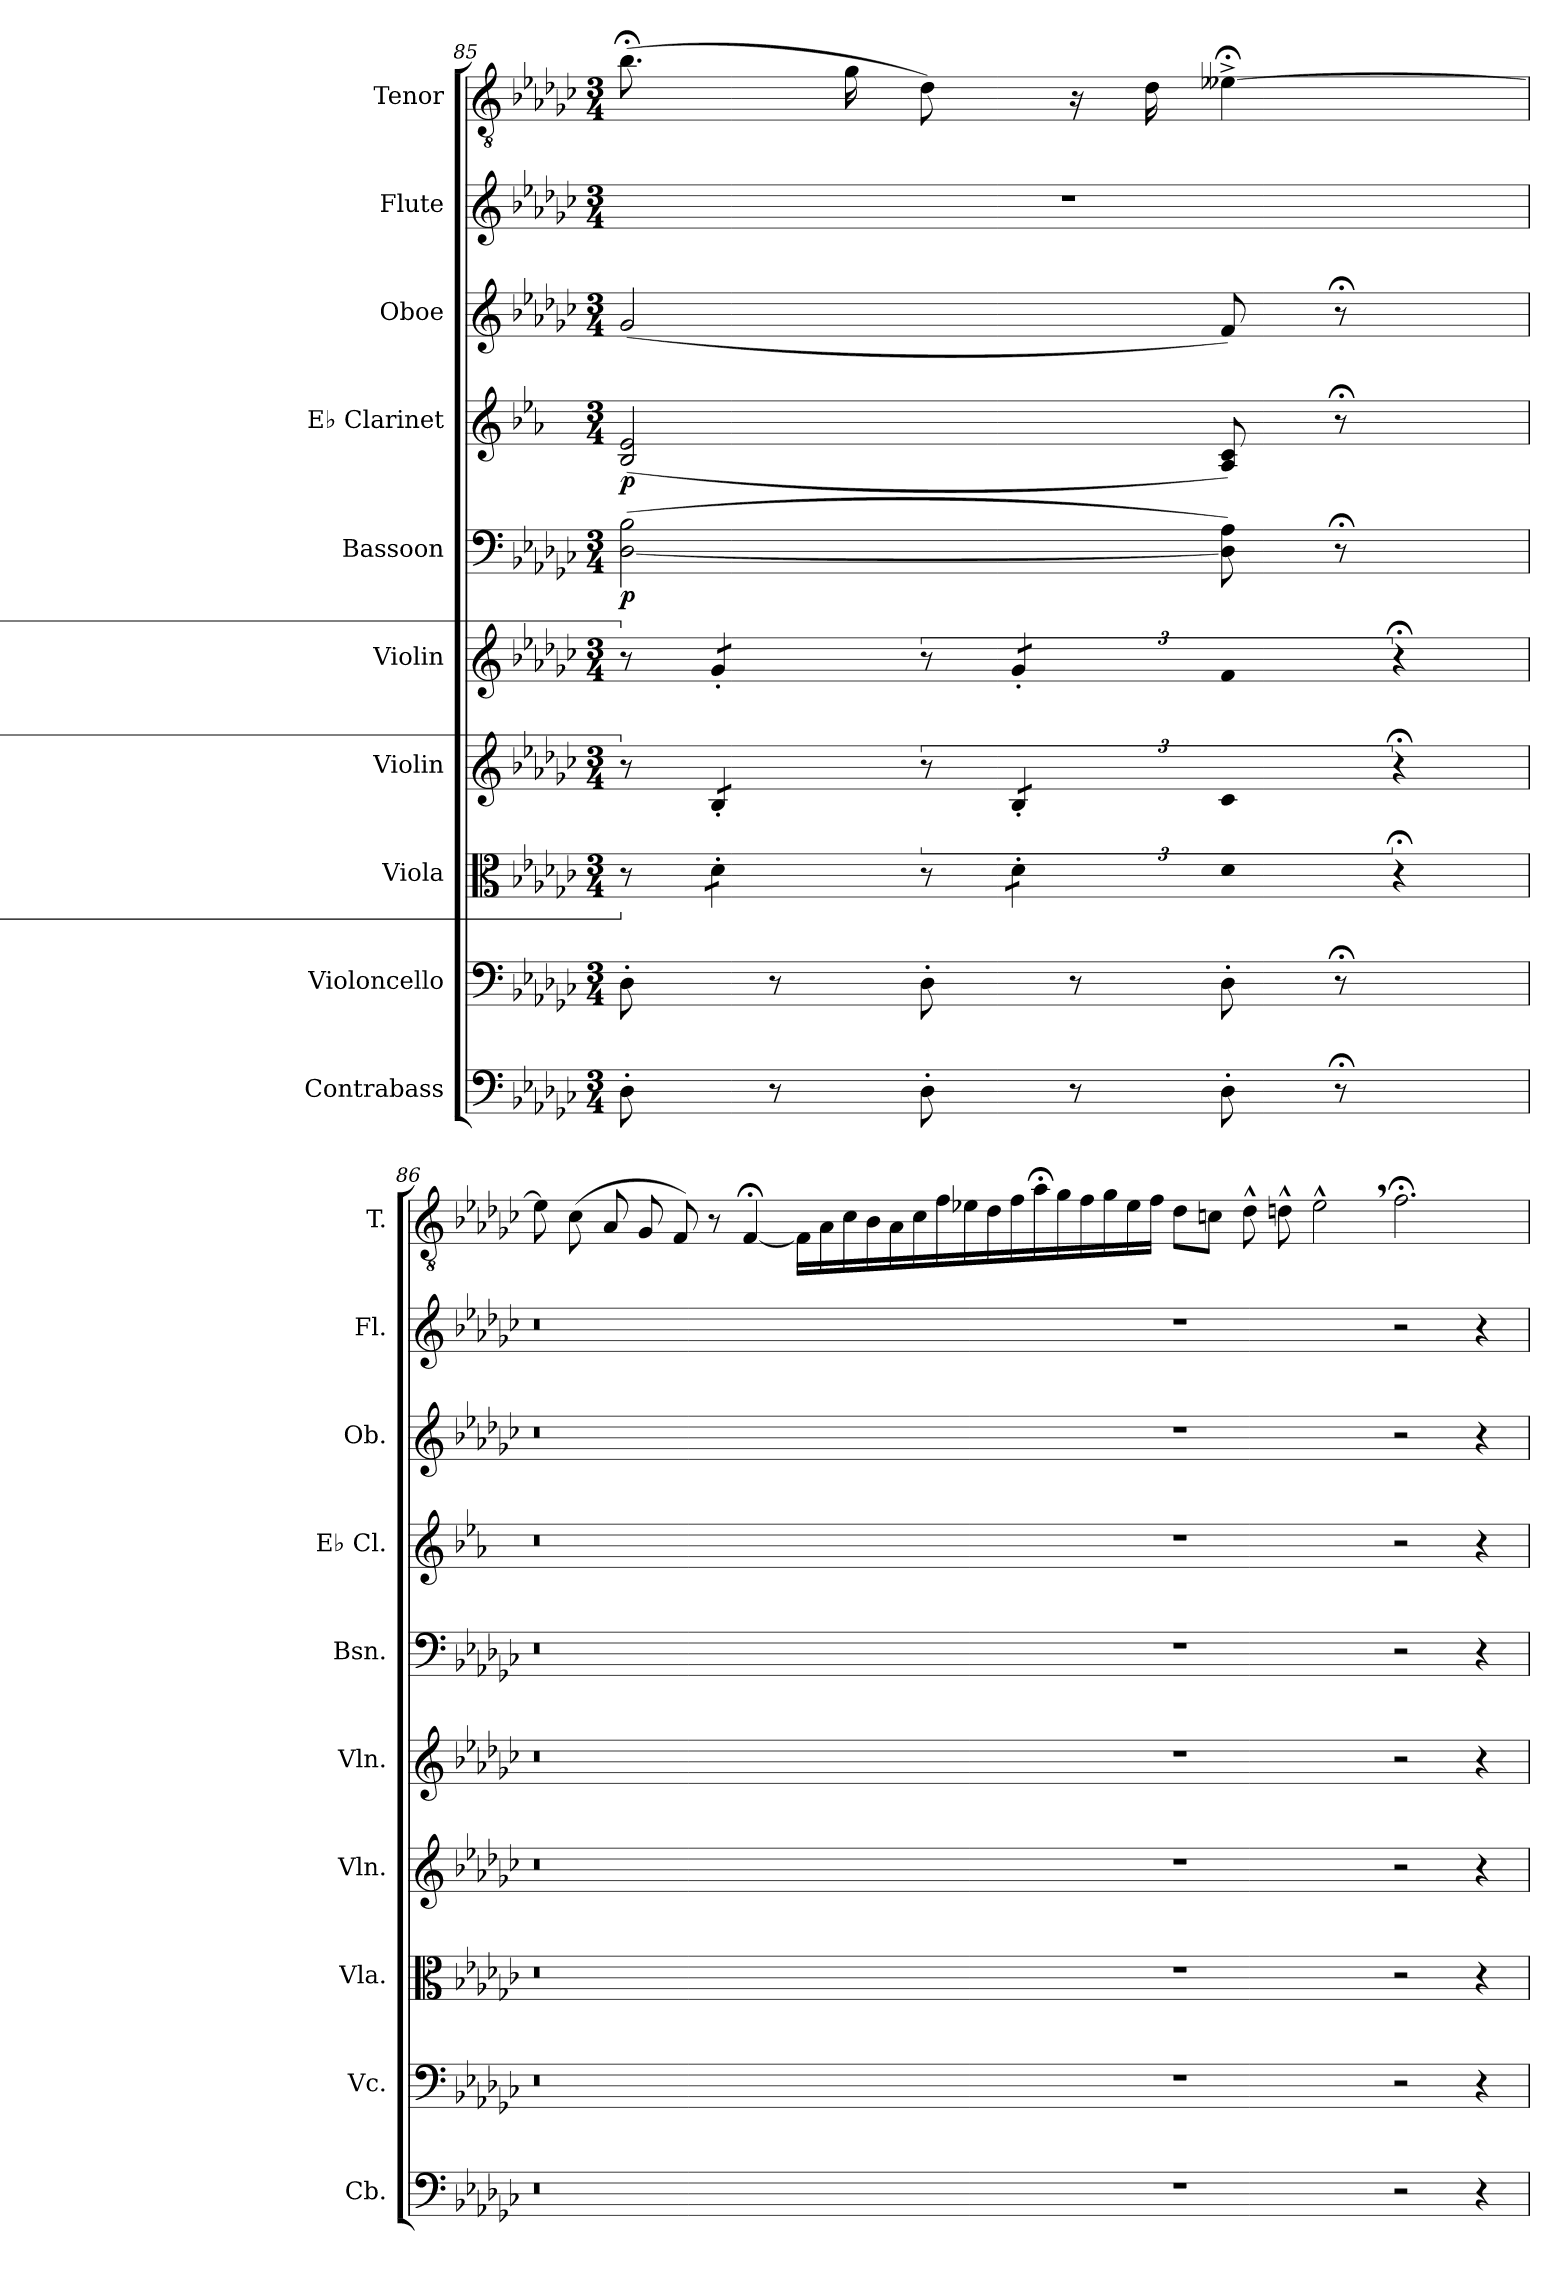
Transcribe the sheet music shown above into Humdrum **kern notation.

**kern	**kern	**kern	**kern	**kern	**kern	**dynam	**kern	**dynam	**kern	**kern	**kern
*part10	*part9	*part8	*part7	*part6	*part5	*part5	*part4	*part4	*part3	*part2	*part1
*staff10	*staff9	*staff8	*staff7	*staff6	*staff5	*staff5	*staff4	*staff4	*staff3	*staff2	*staff1
*I"Contrabass	*I"Violoncello	*I"Viola	*I"Violin	*I"Violin	*I"Bassoon	*	*I"E♭ Clarinet	*	*I"Oboe	*I"Flute	*I"Tenor
*I'Cb.	*I'Vc.	*I'Vla.	*I'Vln.	*I'Vln.	*I'Bsn.	*	*I'E♭ Cl.	*	*I'Ob.	*I'Fl.	*I'T.
*clefF4	*clefF4	*clefC3	*clefG2	*clefG2	*clefF4	*	*clefG2	*	*clefG2	*clefG2	*clefGv2
*ITrd7c12	*	*	*	*	*	*	*ITrd-2c-3	*	*	*	*
*k[b-e-a-d-g-c-]	*k[b-e-a-d-g-c-]	*k[b-e-a-d-g-c-]	*k[b-e-a-d-g-c-]	*k[b-e-a-d-g-c-]	*k[b-e-a-d-g-c-]	*	*k[b-e-a-d-g-c-]	*	*k[b-e-a-d-g-c-]	*k[b-e-a-d-g-c-]	*k[b-e-a-d-g-c-]
*M3/4	*M3/4	*M3/4	*M3/4	*M3/4	*M3/4	*	*M3/4	*	*M3/4	*M3/4	*M3/4
=85	=85	=85	=85	=85	=85	=85	=85	=85	=85	=85	=85
!	!	!	!	!	!	!LO:DY:b	!	!LO:DY:b	!	!	!
8DD-'\	8D-'\	12r	12r	12r	(>[2D-\ 2B-\	p	(>2d-/ 2g-/	p	(2g-/	2.r	(8.b-;<\
*	*	*tremolo	*	*	*	*	*	*	*	*	*
*	*	*	*tremolo	*	*	*	*	*	*	*	*
*	*	*	*	*tremolo	*	*	*	*	*	*	*
.	.	12d-'\L	12B-'/L	12g-'/L	.	.	.	.	.	.	.
8r	8r	.	.	.	.	.	.	.	.	.	.
.	.	12d-'\J	12B-'/J	12g-'/J	.	.	.	.	.	.	.
.	.	.	.	.	.	.	.	.	.	.	16g-\
8DD-'\	8D-'\	12r	12r	12r	.	.	.	.	.	.	8d-\)
.	.	12d-'\L	12B-'/L	12g-'/L	.	.	.	.	.	.	.
8r	8r	.	.	.	.	.	.	.	.	.	16r
.	.	12d-'\J	12B-'/J	12g-'/J	.	.	.	.	.	.	.
*	*	*	*	*Xtremolo	*	*	*	*	*	*	*
*	*	*	*Xtremolo	*	*	*	*	*	*	*	*
*	*	*Xtremolo	*	*	*	*	*	*	*	*	*
.	.	.	.	.	.	.	.	.	.	.	16d-\
8DD-'\	8D-'\	8d-\	8c-/	8f/	8D-\] 8A-\)	.	8c-/ 8e-/)	.	8f/)	.	[4e--X;<^\
8r;<	8r;<	8r;<	8r;<	8r;<	8r;<	.	8r;<	.	8r;<	.	.
!!LO:PB:g=z
=86	=86	=86	=86	=86	=86	=86	=86	=86	=86	=86	=86
0r	0r	0r	0r	0r	0r	.	0r	.	0r	0r	8e--\]
.	.	.	.	.	.	.	.	.	.	.	(8c-\
.	.	.	.	.	.	.	.	.	.	.	8A-/
.	.	.	.	.	.	.	.	.	.	.	8G-/
.	.	.	.	.	.	.	.	.	.	.	8F/)
.	.	.	.	.	.	.	.	.	.	.	8r
.	.	.	.	.	.	.	.	.	.	.	[4F;</
.	.	.	.	.	.	.	.	.	.	.	16F!\LL]
.	.	.	.	.	.	.	.	.	.	.	16A-!\
.	.	.	.	.	.	.	.	.	.	.	16c-!\
.	.	.	.	.	.	.	.	.	.	.	16B-!\
.	.	.	.	.	.	.	.	.	.	.	16A-!\
.	.	.	.	.	.	.	.	.	.	.	16c-!\
.	.	.	.	.	.	.	.	.	.	.	16f!\
.	.	.	.	.	.	.	.	.	.	.	16e-X!\
.	.	.	.	.	.	.	.	.	.	.	16d-!\
.	.	.	.	.	.	.	.	.	.	.	16f!\
.	.	.	.	.	.	.	.	.	.	.	16a-;<!\
.	.	.	.	.	.	.	.	.	.	.	16g-!\
.	.	.	.	.	.	.	.	.	.	.	16f!\
.	.	.	.	.	.	.	.	.	.	.	16g-!\
.	.	.	.	.	.	.	.	.	.	.	16e-!\
.	.	.	.	.	.	.	.	.	.	.	16f!\JJ
1r	1r	1r	1r	1r	1r	.	1r	.	1r	1r	8d-\L
.	.	.	.	.	.	.	.	.	.	.	8cn\J
.	.	.	.	.	.	.	.	.	.	.	8d-^^\
.	.	.	.	.	.	.	.	.	.	.	8dn^^\
.	.	.	.	.	.	.	.	.	.	.	2e-^^,\
2r	2r	2r	2r	2r	2r	.	2r	.	2r	2r	2.f;<\
4r	4r	4r	4r	4r	4r	.	4r	.	4r	4r	.
=	=	=	=	=	=	=	=	=	=	=	=
*-	*-	*-	*-	*-	*-	*-	*-	*-	*-	*-	*-
